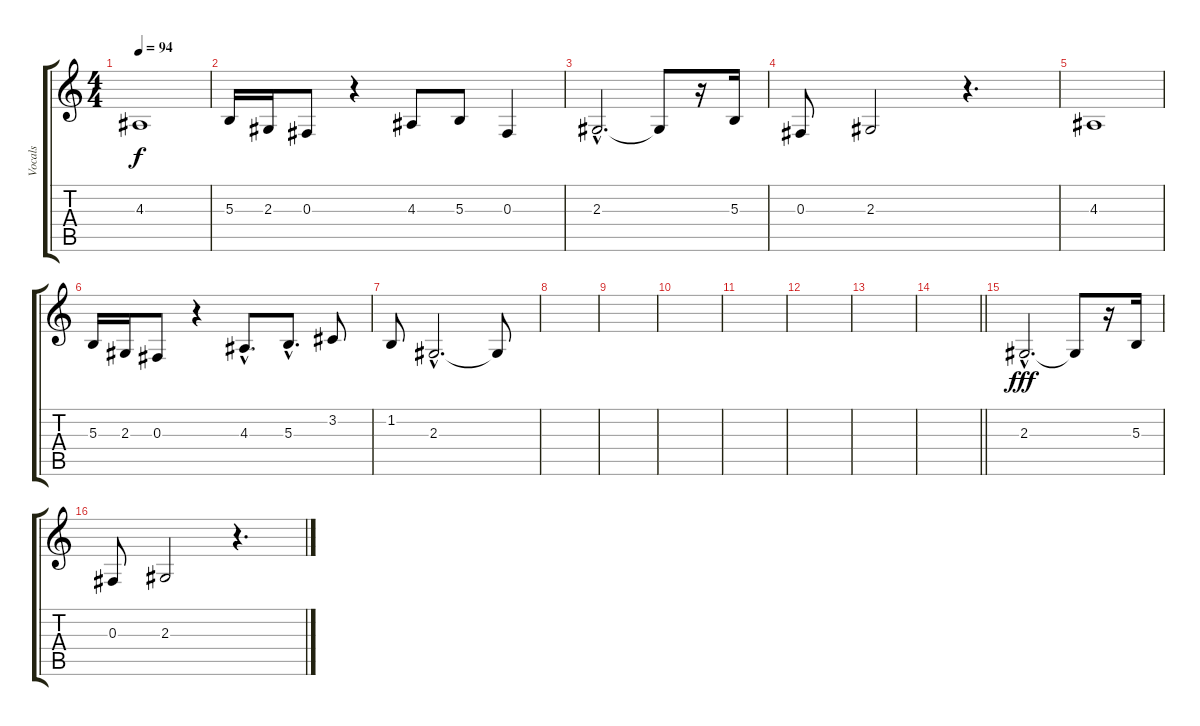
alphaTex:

\track ("Vocals" "Vocals") {instrument choiraahs}
\staff {score tabs}
\tuning (Eb4 Bb3 Gb3 Db3 Ab2 Eb2) {hide}
\ts (4 4)
\tempo 94
\clef g2
\ks c
4.3.1{dy f} |
5.3.16 2.3.16 0.3.8 r.4 4.3.8 5.3.8 0.3.4 |
2.3{hac}.2{d} 2.3{t}.8 r.16 5.3.16 |
0.3.8 2.3.2 r.4{d} |
4.3.1 |
5.3.16 2.3.16 0.3.8 r.4 4.3{hac}.8{d} 5.3{hac}.8{d} 3.2.8 |
1.2.8 2.3{hac}.2{d} 2.3{t}.8 |
|
|
|
|
|
|
\barLineRight lightlight
|
2.3{hac}.2{d dy fff} 2.3{t}.8 r.16 5.3.16 |
0.3.8 2.3.2 r.4{d}
